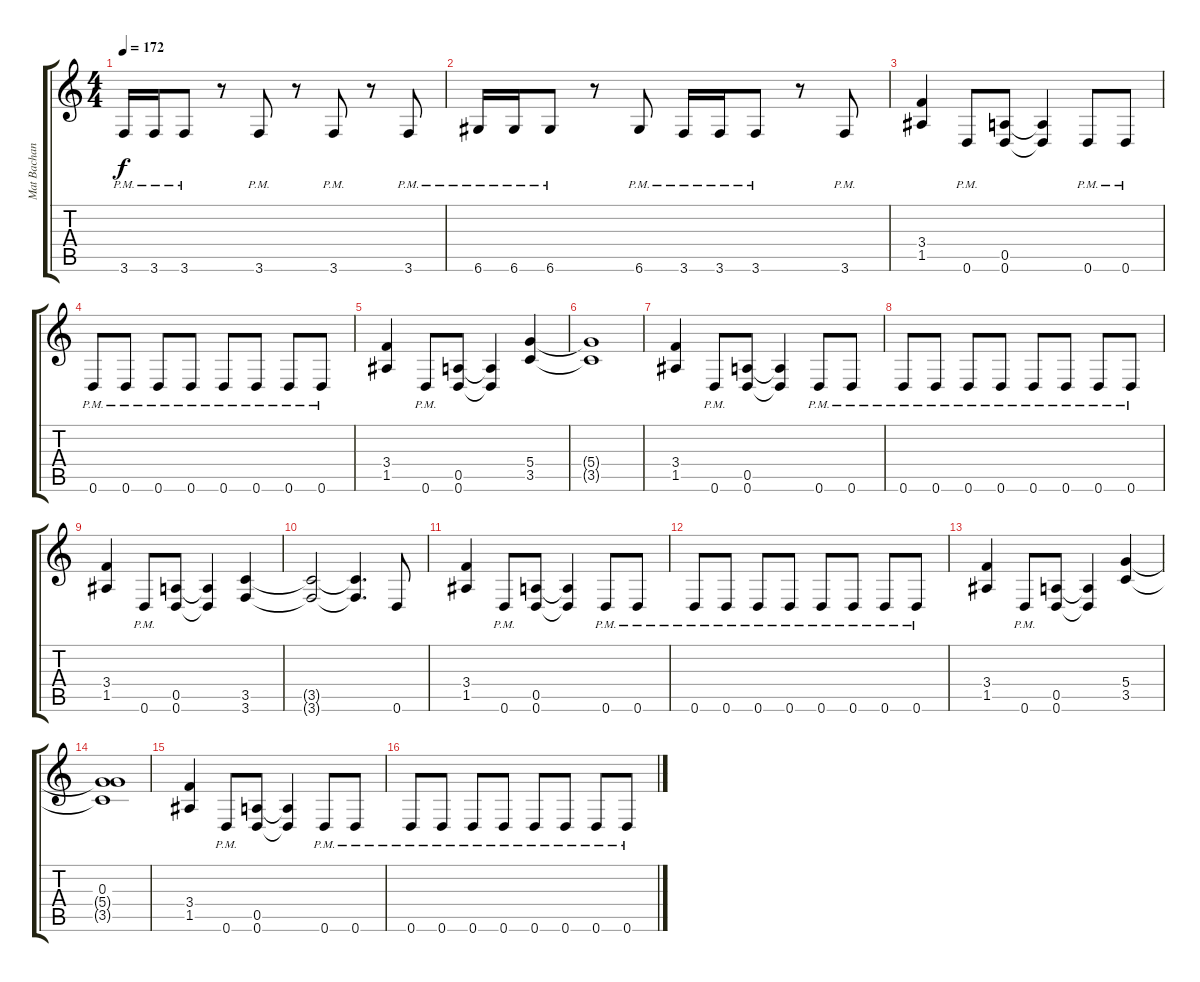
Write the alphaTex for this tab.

\track ("Mat Bachand" "Mat Bachan") {instrument distortionguitar}
\staff {score tabs}
\tuning (E4 B3 G3 D3 A2 D2) {hide}
\ts (4 4)
\tempo 172
\clef g2
\ks c
3.6{pm}.16{dy f} 3.6{pm}.16 3.6{pm}.8 r.8 3.6{pm}.8 r.8 3.6{pm}.8 r.8 3.6{pm}.8 |
6.6{pm}.16 6.6{pm}.16 6.6{pm}.8 r.8 6.6{pm}.8 3.6{pm}.16 3.6{pm}.16 3.6{pm}.8 r.8 3.6{pm}.8 |
(3.4 1.5).4 0.6{pm}.8 (0.5 0.6).8 (0.5{t} 0.6{t}).4 0.6{pm}.8 0.6{pm}.8 |
0.6{pm}.8 0.6{pm}.8 0.6{pm}.8 0.6{pm}.8 0.6{pm}.8 0.6{pm}.8 0.6{pm}.8 0.6{pm}.8 |
(3.4 1.5).4 0.6{pm}.8 (0.5 0.6).8 (0.5{t} 0.6{t}).4 (5.4 3.5).4 |
(5.4{t} 3.5{t}).1 |
(3.4 1.5).4 0.6{pm}.8 (0.5 0.6).8 (0.5{t} 0.6{t}).4 0.6{pm}.8 0.6{pm}.8 |
0.6{pm}.8 0.6{pm}.8 0.6{pm}.8 0.6{pm}.8 0.6{pm}.8 0.6{pm}.8 0.6{pm}.8 0.6{pm}.8 |
(3.4 1.5).4 0.6{pm}.8 (0.5 0.6).8 (0.5{t} 0.6{t}).4 (3.5 3.6).4 |
(3.5{t} 3.6{t}).2 (3.5{t} 3.6{t}).4{d} 0.6.8 |
(3.4 1.5).4 0.6{pm}.8 (0.5 0.6).8 (0.5{t} 0.6{t}).4 0.6{pm}.8 0.6{pm}.8 |
0.6{pm}.8 0.6{pm}.8 0.6{pm}.8 0.6{pm}.8 0.6{pm}.8 0.6{pm}.8 0.6{pm}.8 0.6{pm}.8 |
(3.4 1.5).4 0.6{pm}.8 (0.5 0.6).8 (0.5{t} 0.6{t}).4 (5.4 3.5).4 |
(0.3 5.4{t} 3.5{t}).1 |
(3.4 1.5).4 0.6{pm}.8 (0.5 0.6).8 (0.5{t} 0.6{t}).4 0.6{pm}.8 0.6{pm}.8 |
0.6{pm}.8 0.6{pm}.8 0.6{pm}.8 0.6{pm}.8 0.6{pm}.8 0.6{pm}.8 0.6{pm}.8 0.6{pm}.8
